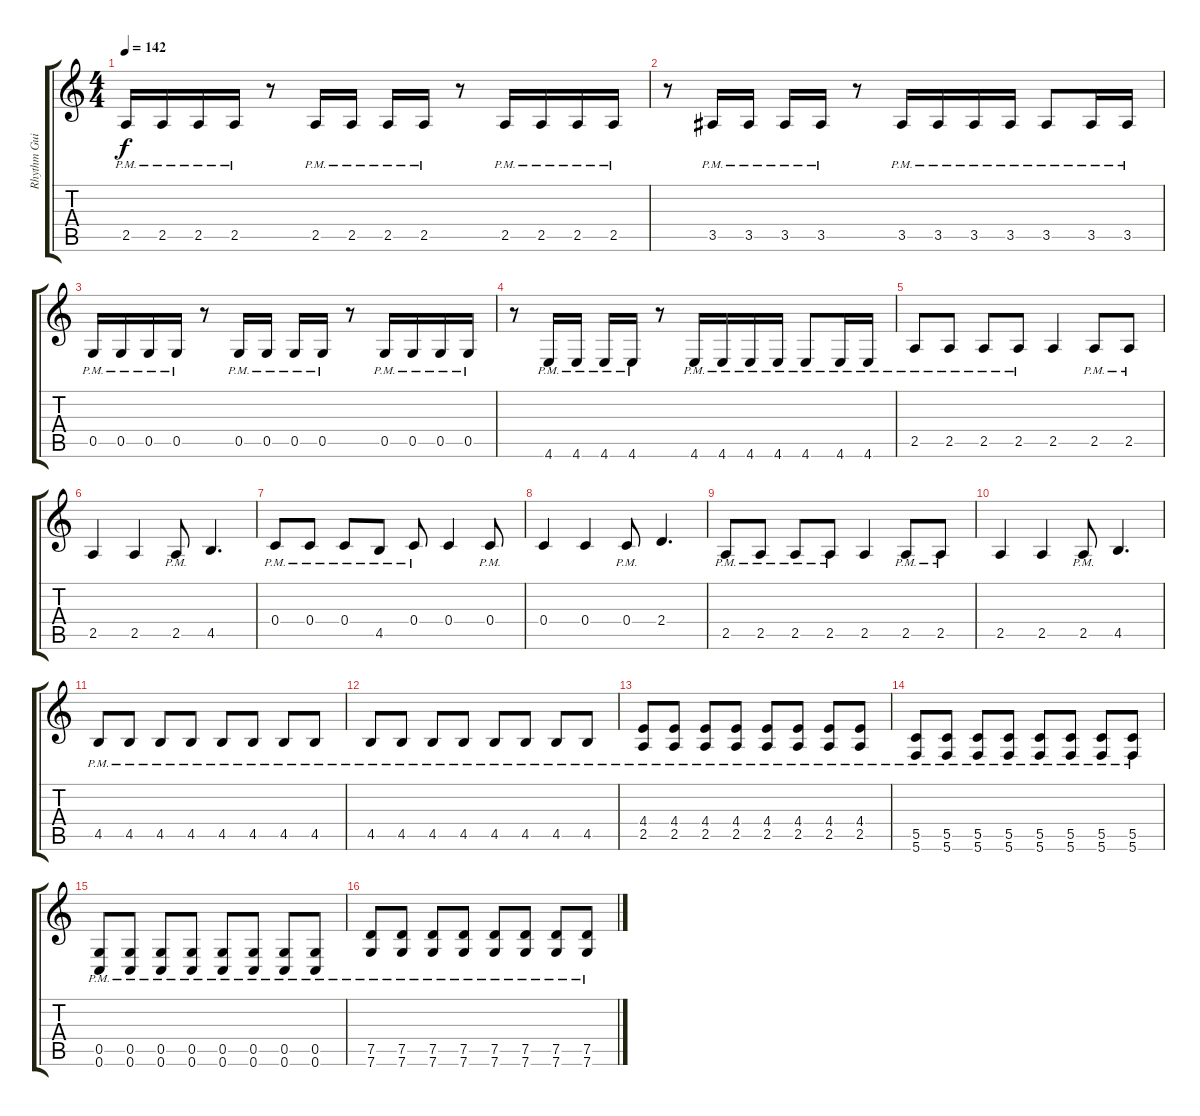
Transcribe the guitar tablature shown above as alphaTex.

\track ("Rhythm Guitar" "Rhythm Gui") {instrument distortionguitar}
\staff {score tabs}
\tuning (D4 A3 F3 C3 G2 C2) {hide}
\ts (4 4)
\tempo 142
\clef g2
\ks c
2.5{pm}.16{dy f} 2.5{pm}.16 2.5{pm}.16 2.5{pm}.16 r.8 2.5{pm}.16 2.5{pm}.16 2.5{pm}.16 2.5{pm}.16 r.8 2.5{pm}.16 2.5{pm}.16 2.5{pm}.16 2.5{pm}.16 |
r.8 3.5{pm}.16 3.5{pm}.16 3.5{pm}.16 3.5{pm}.16 r.8 3.5{pm}.16 3.5{pm}.16 3.5{pm}.16 3.5{pm}.16 3.5{pm}.8 3.5{pm}.16 3.5{pm}.16 |
0.5{pm}.16 0.5{pm}.16 0.5{pm}.16 0.5{pm}.16 r.8 0.5{pm}.16 0.5{pm}.16 0.5{pm}.16 0.5{pm}.16 r.8 0.5{pm}.16 0.5{pm}.16 0.5{pm}.16 0.5{pm}.16 |
r.8 4.6{pm}.16 4.6{pm}.16 4.6{pm}.16 4.6{pm}.16 r.8 4.6{pm}.16 4.6{pm}.16 4.6{pm}.16 4.6{pm}.16 4.6{pm}.8 4.6{pm}.16 4.6{pm}.16 |
2.5{pm}.8 2.5{pm}.8 2.5{pm}.8 2.5{pm}.8 2.5.4 2.5{pm}.8 2.5{pm}.8 |
2.5.4 2.5.4 2.5{pm}.8 4.5.4{d} |
0.4{pm}.8 0.4{pm}.8 0.4{pm}.8 4.5{pm}.8 0.4{pm}.8 0.4.4 0.4{pm}.8 |
0.4.4 0.4.4 0.4{pm}.8 2.4.4{d} |
2.5{pm}.8 2.5{pm}.8 2.5{pm}.8 2.5{pm}.8 2.5.4 2.5{pm}.8 2.5{pm}.8 |
2.5.4 2.5.4 2.5{pm}.8 4.5.4{d} |
4.5{pm}.8 4.5{pm}.8 4.5{pm}.8 4.5{pm}.8 4.5{pm}.8 4.5{pm}.8 4.5{pm}.8 4.5{pm}.8 |
4.5{pm}.8 4.5{pm}.8 4.5{pm}.8 4.5{pm}.8 4.5{pm}.8 4.5{pm}.8 4.5{pm}.8 4.5{pm}.8 |
(4.4{pm} 2.5{pm}).8 (4.4{pm} 2.5{pm}).8 (4.4{pm} 2.5{pm}).8 (4.4{pm} 2.5{pm}).8 (4.4{pm} 2.5{pm}).8 (4.4{pm} 2.5{pm}).8 (4.4{pm} 2.5{pm}).8 (4.4{pm} 2.5{pm}).8 |
(5.5{pm} 5.6{pm}).8 (5.5{pm} 5.6{pm}).8 (5.5{pm} 5.6{pm}).8 (5.5{pm} 5.6{pm}).8 (5.5{pm} 5.6{pm}).8 (5.5{pm} 5.6{pm}).8 (5.5{pm} 5.6{pm}).8 (5.5{pm} 5.6{pm}).8 |
(0.5{pm} 0.6{pm}).8 (0.5{pm} 0.6{pm}).8 (0.5{pm} 0.6{pm}).8 (0.5{pm} 0.6{pm}).8 (0.5{pm} 0.6{pm}).8 (0.5{pm} 0.6{pm}).8 (0.5{pm} 0.6{pm}).8 (0.5{pm} 0.6{pm}).8 |
(7.5{pm} 7.6{pm}).8 (7.5{pm} 7.6{pm}).8 (7.5{pm} 7.6{pm}).8 (7.5{pm} 7.6{pm}).8 (7.5{pm} 7.6{pm}).8 (7.5{pm} 7.6{pm}).8 (7.5{pm} 7.6{pm}).8 (7.5{pm} 7.6{pm}).8
